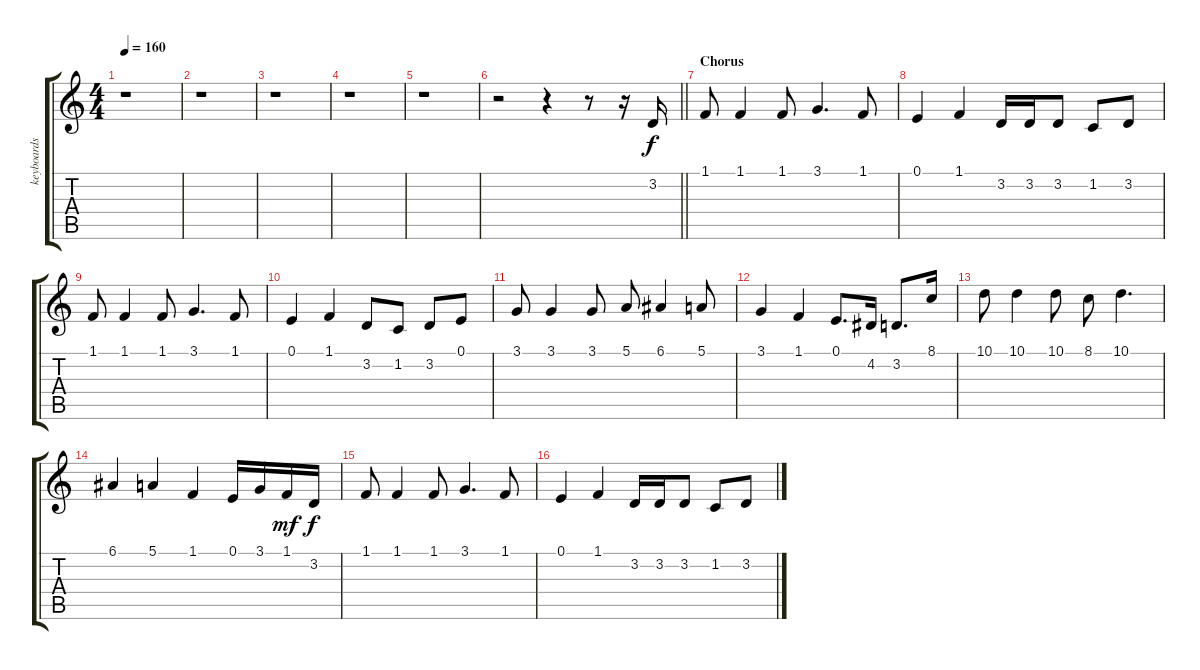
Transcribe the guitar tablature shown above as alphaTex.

\track ("keyboards 1" "keyboards ") {instrument flute}
\staff {score tabs}
\tuning (E4 B3 G3 D3 A2 E2) {hide}
\ts (4 4)
\tempo 160
\clef g2
\ks c
r.1{dy f} |
r.1 |
r.1 |
r.1 |
r.1 |
\barLineRight lightlight
r.2 r.4 r.8 r.16 3.2.16 |
\section ("" "Chorus")
1.1.8 1.1.4 1.1.8 3.1.4{d} 1.1.8 |
0.1.4 1.1.4 3.2.16 3.2.16 3.2.8 1.2.8 3.2.8 |
1.1.8 1.1.4 1.1.8 3.1.4{d} 1.1.8 |
0.1.4 1.1.4 3.2.8 1.2.8 3.2.8 0.1.8 |
3.1.8 3.1.4 3.1.8 5.1.8 6.1.4 5.1.8 |
3.1.4 1.1.4 0.1.8{d} 4.2.16 3.2.8{d} 8.1.16 |
10.1.8 10.1.4 10.1.8 8.1.8 10.1.4{d} |
6.1.4 5.1.4 1.1.4 0.1.16 3.1.16 1.1.16{dy mf} 3.2.16{dy f} |
1.1.8 1.1.4 1.1.8 3.1.4{d} 1.1.8 |
0.1.4 1.1.4 3.2.16 3.2.16 3.2.8 1.2.8 3.2.8
